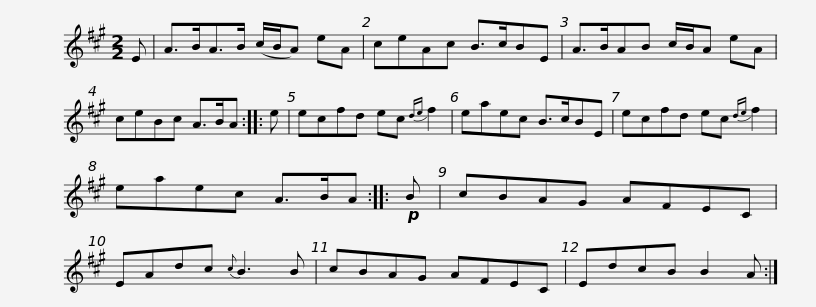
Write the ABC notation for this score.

X:1
L:1/8
M:2/2
I:linebreak $
K:A
V:1 treble
V:1
 E | A>BA>B (c/B/A) eA | ceAc B>cBE | A>BAB c/B/A eA | ceBc A>BA :: %5
 e |$ ecfd ec{de} f2 | eaec B>cBE | ecfd ec{de} f2 | eaec A>BA :: %10
!p! B | cBAG AFEC |$ EAdc{c} B3 B | cBAG AFEC | EdcB B2 A :| %15
